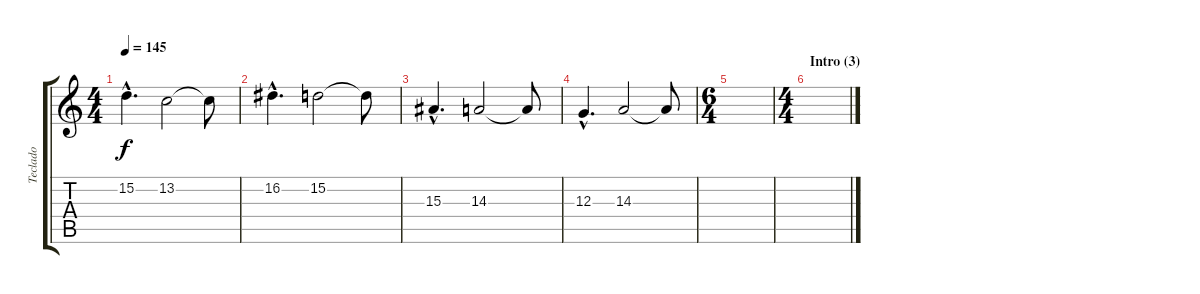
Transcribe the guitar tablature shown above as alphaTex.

\track ("Teclado" "Teclado") {instrument vibraphone}
\staff {score tabs}
\tuning (E4 B3 G3 D3 A2 E2) {hide}
\ts (4 4)
\tempo 145
\clef g2
\ks c
15.2{hac}.4{d dy f} 13.2.2 13.2{t}.8 |
16.2{hac}.4{d} 15.2.2 15.2{t}.8 |
15.3{hac}.4{d} 14.3.2 14.3{t}.8 |
12.3{hac}.4{d} 14.3.2 14.3{t}.8 |
\ts (6 4)
|
\ts (4 4)
\section ("" "Intro (3)")
